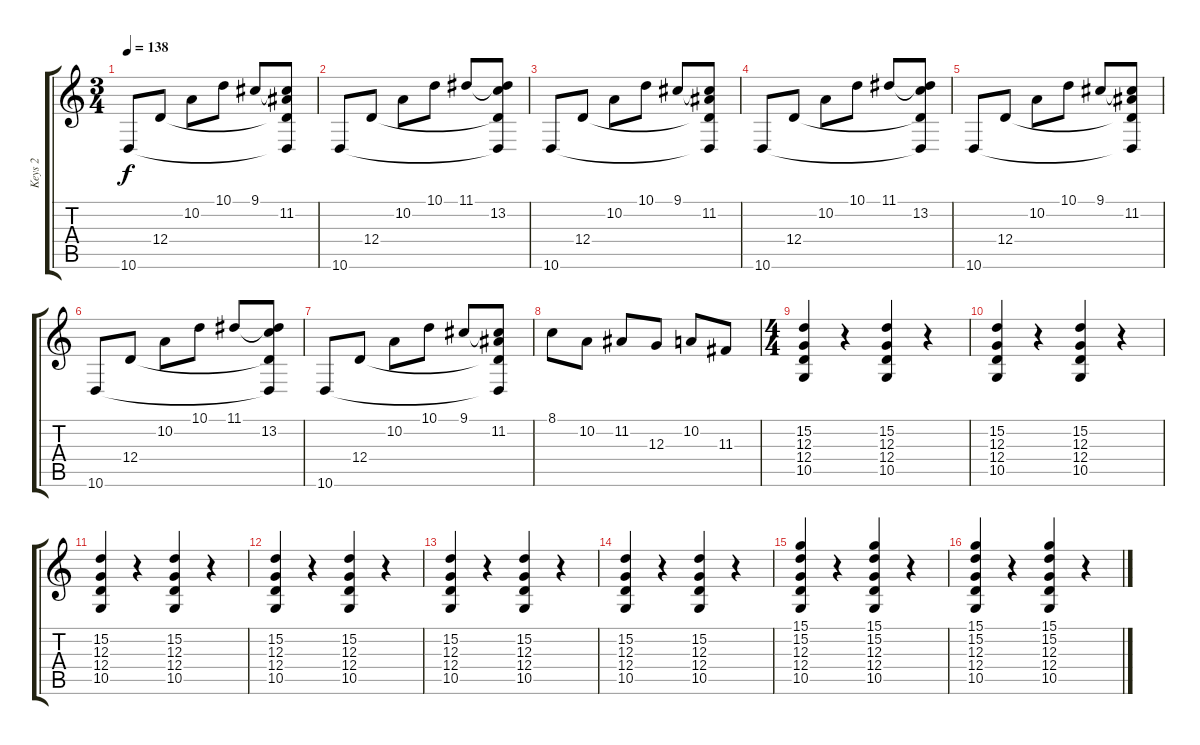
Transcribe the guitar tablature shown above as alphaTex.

\track ("Keys 2" "Keys 2") {instrument stringensemble1}
\staff {score tabs}
\tuning (E4 B3 G3 D3 A2 E2) {hide}
\ts (3 4)
\tempo 138
\clef g2
\ks c
10.6.8{dy f} 12.4.8 10.2.8 10.1.8 9.1.8 (9.1{t} 11.2 12.4{t} 10.6{t}).8 |
10.6.8 12.4.8 10.2.8 10.1.8 11.1.8 (11.1{t} 13.2 12.4{t} 10.6{t}).8 |
10.6.8 12.4.8 10.2.8 10.1.8 9.1.8 (9.1{t} 11.2 12.4{t} 10.6{t}).8 |
10.6.8 12.4.8 10.2.8 10.1.8 11.1.8 (11.1{t} 13.2 12.4{t} 10.6{t}).8 |
10.6.8 12.4.8 10.2.8 10.1.8 9.1.8 (9.1{t} 11.2 12.4{t} 10.6{t}).8 |
10.6.8 12.4.8 10.2.8 10.1.8 11.1.8 (11.1{t} 13.2 12.4{t} 10.6{t}).8 |
10.6.8 12.4.8 10.2.8 10.1.8 9.1.8 (9.1{t} 11.2 12.4{t} 10.6{t}).8 |
8.1.8 10.2.8 11.2.8 12.3.8 10.2.8 11.3.8 |
\ts (4 4)
(15.2 12.3 12.4 10.5).4 r.4 (15.2 12.3 12.4 10.5).4 r.4 |
(15.2 12.3 12.4 10.5).4 r.4 (15.2 12.3 12.4 10.5).4 r.4 |
(15.2 12.3 12.4 10.5).4 r.4 (15.2 12.3 12.4 10.5).4 r.4 |
(15.2 12.3 12.4 10.5).4 r.4 (15.2 12.3 12.4 10.5).4 r.4 |
(15.2 12.3 12.4 10.5).4 r.4 (15.2 12.3 12.4 10.5).4 r.4 |
(15.2 12.3 12.4 10.5).4 r.4 (15.2 12.3 12.4 10.5).4 r.4 |
(15.1 15.2 12.3 12.4 10.5).4 r.4 (15.1 15.2 12.3 12.4 10.5).4 r.4 |
(15.1 15.2 12.3 12.4 10.5).4 r.4 (15.1 15.2 12.3 12.4 10.5).4 r.4
